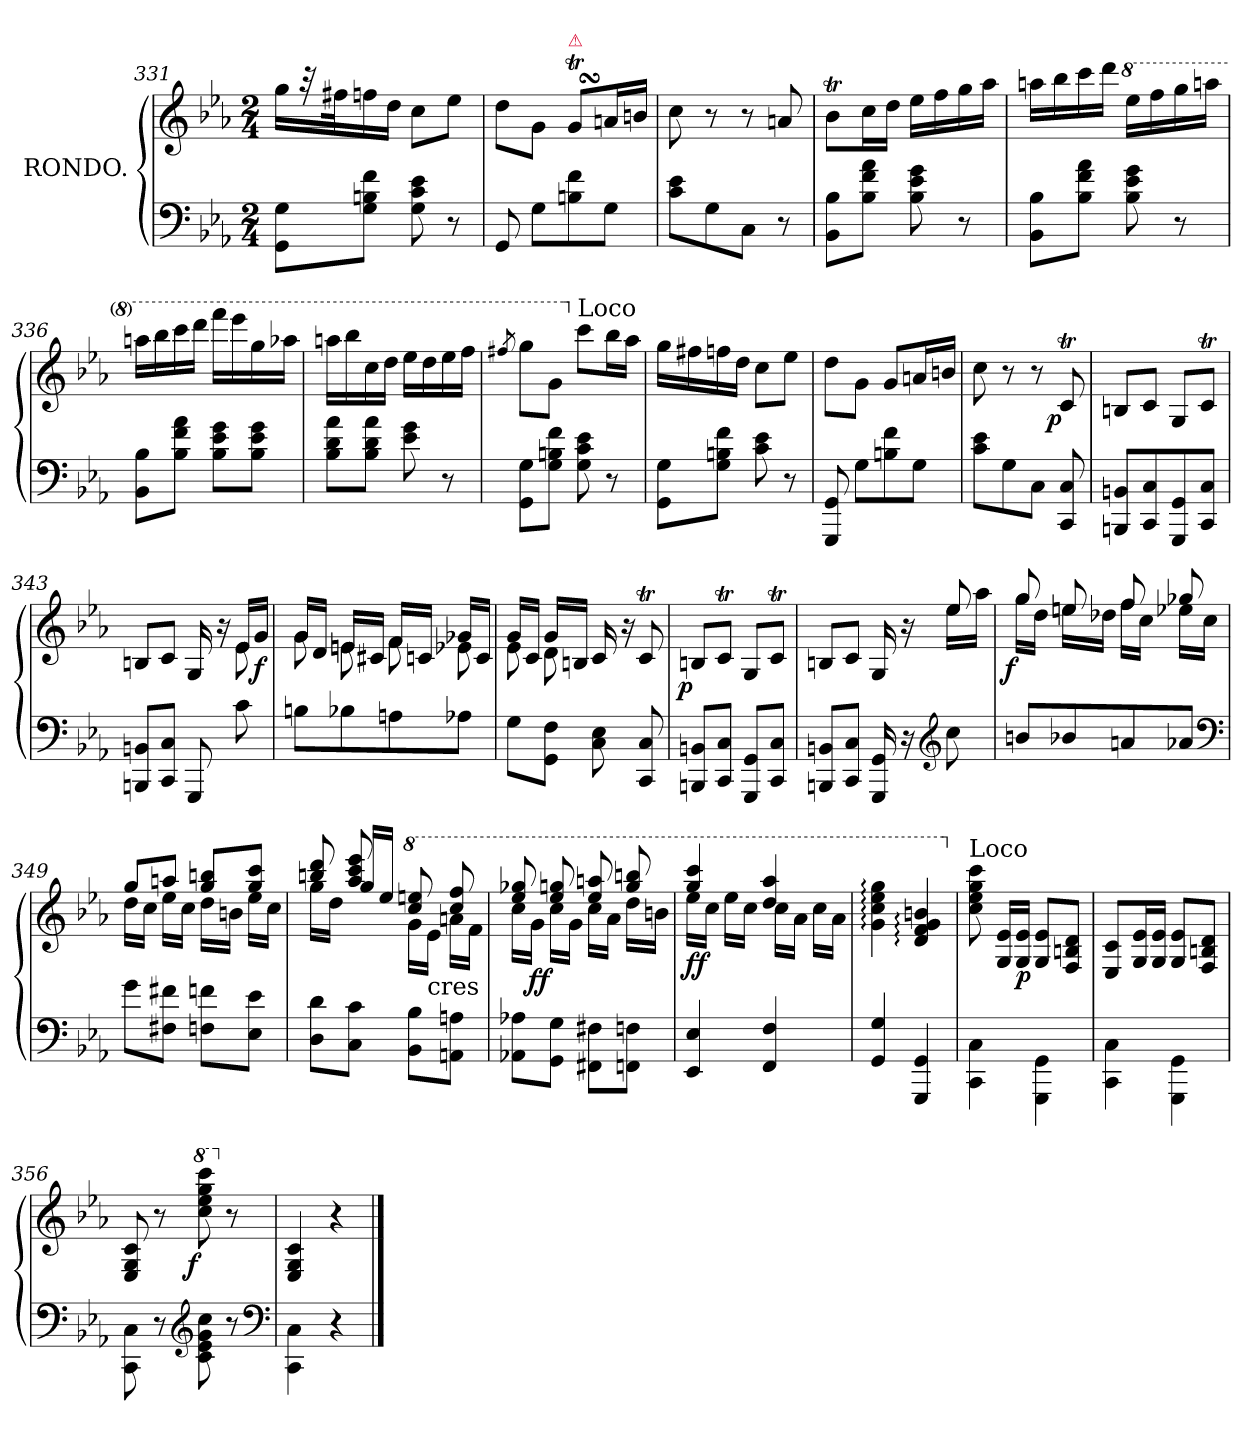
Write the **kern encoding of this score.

**kern	**kern	**dynam
*part1	*part1	*part1
*staff2	*staff1	*staff1/2
*I"RONDO.	*	*
*clefF4	*clefG2	*
*k[b-e-a-]	*k[b-e-a-]	*
*M2/4	*M2/4	*
=331	=331	=331
8GG\ 8G\L	16ggLL	.
.	32r	.
.	32ff#XK	.
8G\ 8Bn\ 8f\J	16ffn	.
.	16ddJJ	.
8G 8c 8e-	8cc\L	.
8r	8ee-J	.
=332	=332	=332
8GG/	8dd\L	.
8G\L	8gJ	.
!	!LO:TX:a:color=crimson:t=⚠	!
8Bn 8f	8gtSsS/L	.
8GJ	16anL	.
.	16bnJJ	.
=333	=333	=333
8c 8e-L	8cc	.
8G	8r	.
8CJ	8r	.
8r	8an	.
=334	=334	=334
8BB-\ 8B-\L	8b-T\L	.
8B- 8f 8a-J	16ccL	.
.	16ddJJ	.
8B-\ 8e-\ 8g\	16ee-LL	.
.	16ff	.
8r	16gg	.
.	16aa-JJ	.
=335	=335	=335
8BB- 8B-L	16aanLL	.
.	16bb-	.
8B- 8f 8a-J	16ccc	.
.	16dddJJ	.
*	*8va	*
8B- 8e- 8g	16eee-LL	.
.	16fff	.
8r	16ggg	.
.	16aaanJJ	.
=336	=336	=336
8BB-\ 8B-\L	16aaanLL	.
.	16bbb-	.
8B- 8f 8a-J	16cccc	.
.	16ddddJJ	.
8B-\ 8e-\ 8g\L	16ffffLL	.
.	16eeee-	.
8B- 8e- 8gJ	16ggg	.
.	16aaa-XJJ	.
=337	=337	=337
8B-\ 8d\ 8a-\L	16aaanLL	.
.	16bbb-	.
8B- 8d 8a-J	16ccc	.
.	16dddJJ	.
8e-\ 8g\	16eee-LL	.
.	16ddd	.
8r	16eee-	.
.	16fffJJ	.
=338	=338	=338
.	8qfff#X/	.
8GG 8GL	8ggg\L	.
8G 8Bn 8fJ	8ggJ	.
*	*X8va	*
!	!LO:TX:a:t=Loco	!
8G 8c 8e-	8cccL	.
8r	16bb-L	.
.	16aa-JJ	.
=339	=339	=339
8GG 8GL	16ggLL	.
.	16ff#X	.
8G 8Bn 8fJ	16ffn	.
.	16ddJJ	.
8c 8e-	8cc\L	.
8r	8ee-J	.
=340	=340	=340
8GGG/ 8GG/	8ddL	.
8GL	8gJ	.
8Bn\ 8f\	8g/L	.
8GJ	16anL	.
.	16bnJJ	.
=341	=341	=341
8c 8e-L	8cc	.
8G	8r	.
8CJ	8r	.
!	!	!LO:DY:b:rj
8CC/ 8C/	8cT	p
=342	=342	=342
8BBBn/ 8BBn/L	8BnL	.
8CC 8C	8cJ	.
8GGG 8GG	8GL	.
8CC 8CJ	8cTJ	.
=343	=343	=343
*	*^	*
8BBBn 8BBnL	8BnL	4.ryy	.
8CC 8CJ	8cJ	.	.
8GGG/	16G	.	.
.	16r	.	.
8c\	16e-LL	8e-\	.
!	!	!	!LO:DY:b
.	16g/JJ	.	f
=344	=344	=344	=344
8BnL	16gLL	8g\	.
.	16d/JJ	.	.
8B-X	16enLL	8en\	.
.	16c#X/JJ	.	.
8An	16fLL	8f\	.
.	16cn/JJ	.	.
8A-XJ	16g-X/LL	8e-X\	.
.	16cJJ	.	.
=345	=345	=345	=345
8G\L	16gLL	8e-\	.
.	16c/JJ	.	.
8GG\ 8F\J	16gLL	8d\	.
.	16Bn/JJ	.	.
8C\ 8E-\	16c/	4ryy	.
.	16r	.	.
8CC/ 8C/	8cT	.	.
*	*v	*v	*
=346	=346	=346
!	!	!LO:DY:b:rj
8BBBn 8BBnL	8BnL	p
8CC 8CJ	8cTJ	.
8GGG 8GGL	8GL	.
8CC 8CJ	8cTJ	.
=347	=347	=347
*	*^	*
8BBBn 8BBnL	8BnL	4.ryy	.
8CC 8CJ	8cJ	.	.
16GGG/ 16GG/	16G	.	.
16r	16r	.	.
*clefG2	*	*	*
8cc\	8ee-/	16ee-LL	.
.	.	16aa-\JJ	.
=348	=348	=348	=348
!	!	!	!LO:DY:b:rj
8bn/L	8gg	16ggLL	f
.	.	16ddJJ	.
8b-X/	8een	16eenLL	.
.	.	16dd-XJJ	.
8an	8ff	16ffLL	.
.	.	16ccJJ	.
8a-XJ	8gg-X	16ee-XLL	.
.	.	16ccJJ	.
*clefF4	*	*	*
=349	=349	=349	=349
8g\L	8gg/L	16ddLL	.
.	.	16ccJJ	.
8F#X 8f#XJ	8aanJ	16ee-LL	.
.	.	16ccJJ	.
8Fn 8fnL	8gg/ 8bbn/L	16ddLL	.
.	.	16bnJJ	.
8E- 8e-J	8gg 8cccJ	16ee-LL	.
.	.	16ccJJ	.
=350	=350	=350	=350
8D 8dL	8bbn/ 8ddd/	16ggLL	.
.	.	16ddJJ	.
8C 8cJ	8aa-/ 8ccc/ 8eee-/	16gg/LL	.
.	.	16ee-\JJ	.
*	*8va	*	*
8BB- 8B-L	8ccc/ 8eeen/	16gg\LL	.
!	!	!LO:TX:b:t=cres	!
.	.	16ee-JJ	.
8AAn 8AnJ	8ccc/ 8fff/	16aan\LL	.
.	.	16ffJJ	.
=351	=351	=351	=351
8AA-X\ 8A-X\L	8eee-/ 8ggg-X/	16cccLL	.
.	.	16ggJJ	.
!	!	!	!LO:DY:b:rj
8GG 8GJ	8eee-/ 8gggn/	16cccLL	ff
.	.	16ggJJ	.
8FF#X\ 8F#X\L	8eee-/ 8aaan/	16ccc\LL	.
.	.	16aa-JJ	.
8FFn 8FnJ	8ggg/ 8bbbn/	16dddLL	.
.	.	16bbnJJ	.
=352	=352	=352	=352
!	!	!	!LO:DY:b
4EE-/ 4E-/	4ggg 4cccc	16eee-LL	ff
.	.	16cccJJ	.
.	.	16eee-LL	.
.	.	16cccJJ	.
4FF/ 4F/	4ddd/ 4aaa-/	16cccLL	.
.	.	16aa-JJ	.
.	.	16cccLL	.
.	.	16aa-JJ	.
*	*v	*v	*
=353	=353	=353
4GG/ 4G/	4gg:\ 4ccc:\ 4eee-:\ 4ggg:\	.
4GGG/ 4GG/	4dd:/ 4ff:/ 4gg:/ 4bbn:/	.
=354	=354	=354
*	*X8va	*
!	!LO:TX:a:t=Loco	!
4CC\ 4C\	8cc\ 8ee-\ 8gg\ 8ccc\	.
.	16G/ 16e-/LL	.
!	!	!LO:DY:b
.	16G/ 16e-/JJ	p
4GGG\ 4GG\	8G/ 8e-/L	.
.	8F/ 8Bn/ 8d/J	.
=355	=355	=355
4CC\ 4C\	8E-/ 8c/L	.
.	16G/ 16e-/L	.
.	16G/ 16e-/JJ	.
4GGG\ 4GG\	8G/ 8e-/L	.
.	8F/ 8Bn/ 8d/J	.
=356	=356	=356
8CC\ 8C\	8E-/ 8G/ 8c/	.
8r	8r	.
*clefG2	*	*
*	*8va	*
!	!	!LO:DY:b:rj
8c\ 8e-\ 8g\ 8cc\	8ccc\ 8eee-\ 8ggg\ 8cccc\	f
*	*X8va	*
8r	8r	.
*clefF4	*	*
=357	=357	=357
4CC\ 4C\	4E-/ 4G/ 4c/	.
4r	4r	.
==	==	==
*-	*-	*-
